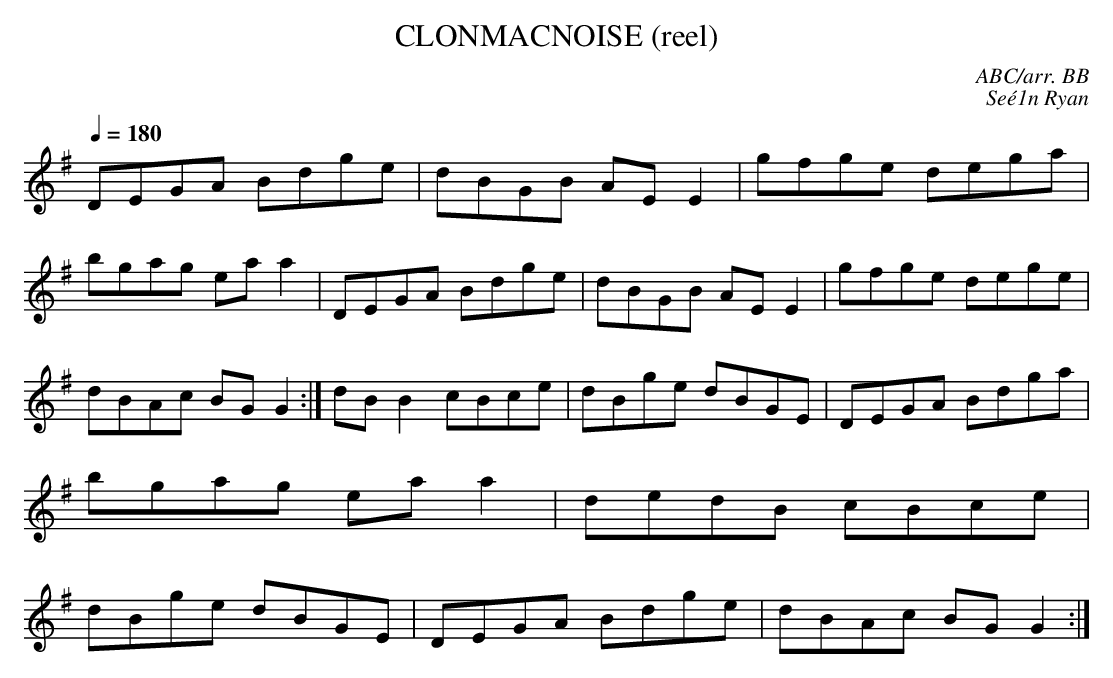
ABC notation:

X:1
T:CLONMACNOISE (reel)\
C:ABC/arr. BB\
C:Se\'e1n Ryan\
Q:1/4=180\
L:1/8\
M:C\
K:G\
DEGA Bdge|dBGB AEE2|gfge dega|bgag eaa2|\
DEGA Bdge|dBGB AEE2|gfge dege|dBAc BGG2:|\
dBB2 cBce|dBge dBGE|DEGA Bdga|bgag eaa2|\
dedB cBce|dBge dBGE|DEGA Bdge|dBAc BGG2:|\
\
\
